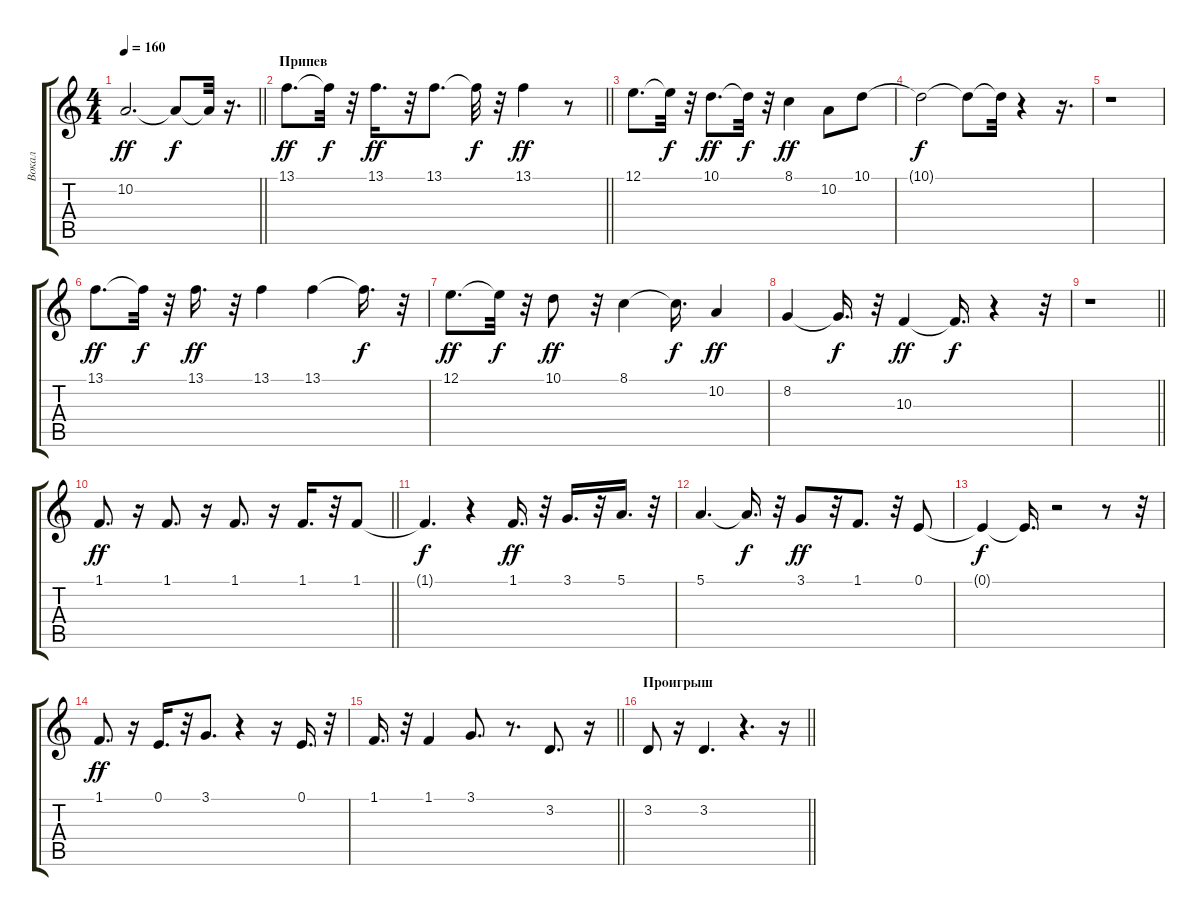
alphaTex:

\track ("Вокал" "Вокал") {instrument flute}
\staff {score tabs}
\tuning (E4 B3 G3 D3 A2 E2) {hide}
\ts (4 4)
\tempo 160
\clef g2
\barLineRight lightlight
\ks c
10.2.2{d dy ff} 10.2{t}.8{dy f} 10.2{t}.32 r.16{d} |
\section ("" "Припев")
\barLineRight lightlight
13.1.8{d dy ff} 13.1{t}.32{dy f} r.32 13.1.16{d dy ff} r.32 13.1.8{d} 13.1{t}.32{dy f} r.32 13.1.4{dy ff} r.8 |
12.1.8{d} 12.1{t}.32{dy f} r.32 10.1.8{d dy ff} 10.1{t}.32{dy f} r.32 8.1.4{dy ff} 10.2.8 10.1.8 |
10.1{t}.2{dy f} 10.1{t}.8 10.1{t}.32 r.4 r.16{d} |
r.1 |
13.1.8{d dy ff} 13.1{t}.32{dy f} r.32 13.1.16{d dy ff} r.32 13.1.4 13.1.4 13.1{t}.16{d dy f} r.32 |
12.1.8{d dy ff} 12.1{t}.32{dy f} r.32 10.1.8{dy ff} r.32 8.1.4 8.1{t}.16{d dy f} 10.2.4{dy ff} |
8.2.4 8.2{t}.16{d dy f} r.32 10.3.4{dy ff} 10.3{t}.16{d dy f} r.4 r.32 |
\barLineRight lightlight
r.1 |
\section ("" " ")
\barLineRight lightlight
1.1.8{d dy ff} r.16 1.1.8{d} r.16 1.1.8{d} r.16 1.1.16{d} r.32 1.1.8 |
1.1{t}.4{d dy f} r.4 1.1.16{d dy ff} r.32 3.1.16{d} r.32 5.1.16{d} r.32 |
5.1.4{d} 5.1{t}.16{d dy f} r.32 3.1.8{dy ff} r.32 1.1.8{d} r.32 0.1.8 |
0.1{t}.4{dy f} 0.1{t}.16{d} r.2 r.8 r.32 |
1.1.8{d dy ff} r.16 0.1.16{d} r.32 3.1.8{d} r.4 r.16 0.1.16{d} r.32 |
\barLineRight lightlight
1.1.16{d} r.32 1.1.4 3.1.8{d} r.8{d} 3.2.8{d} r.16 |
\section ("" "Проигрыш")
\barLineRight lightlight
3.2.8 r.16 3.2.4{d} r.4{d} r.16
